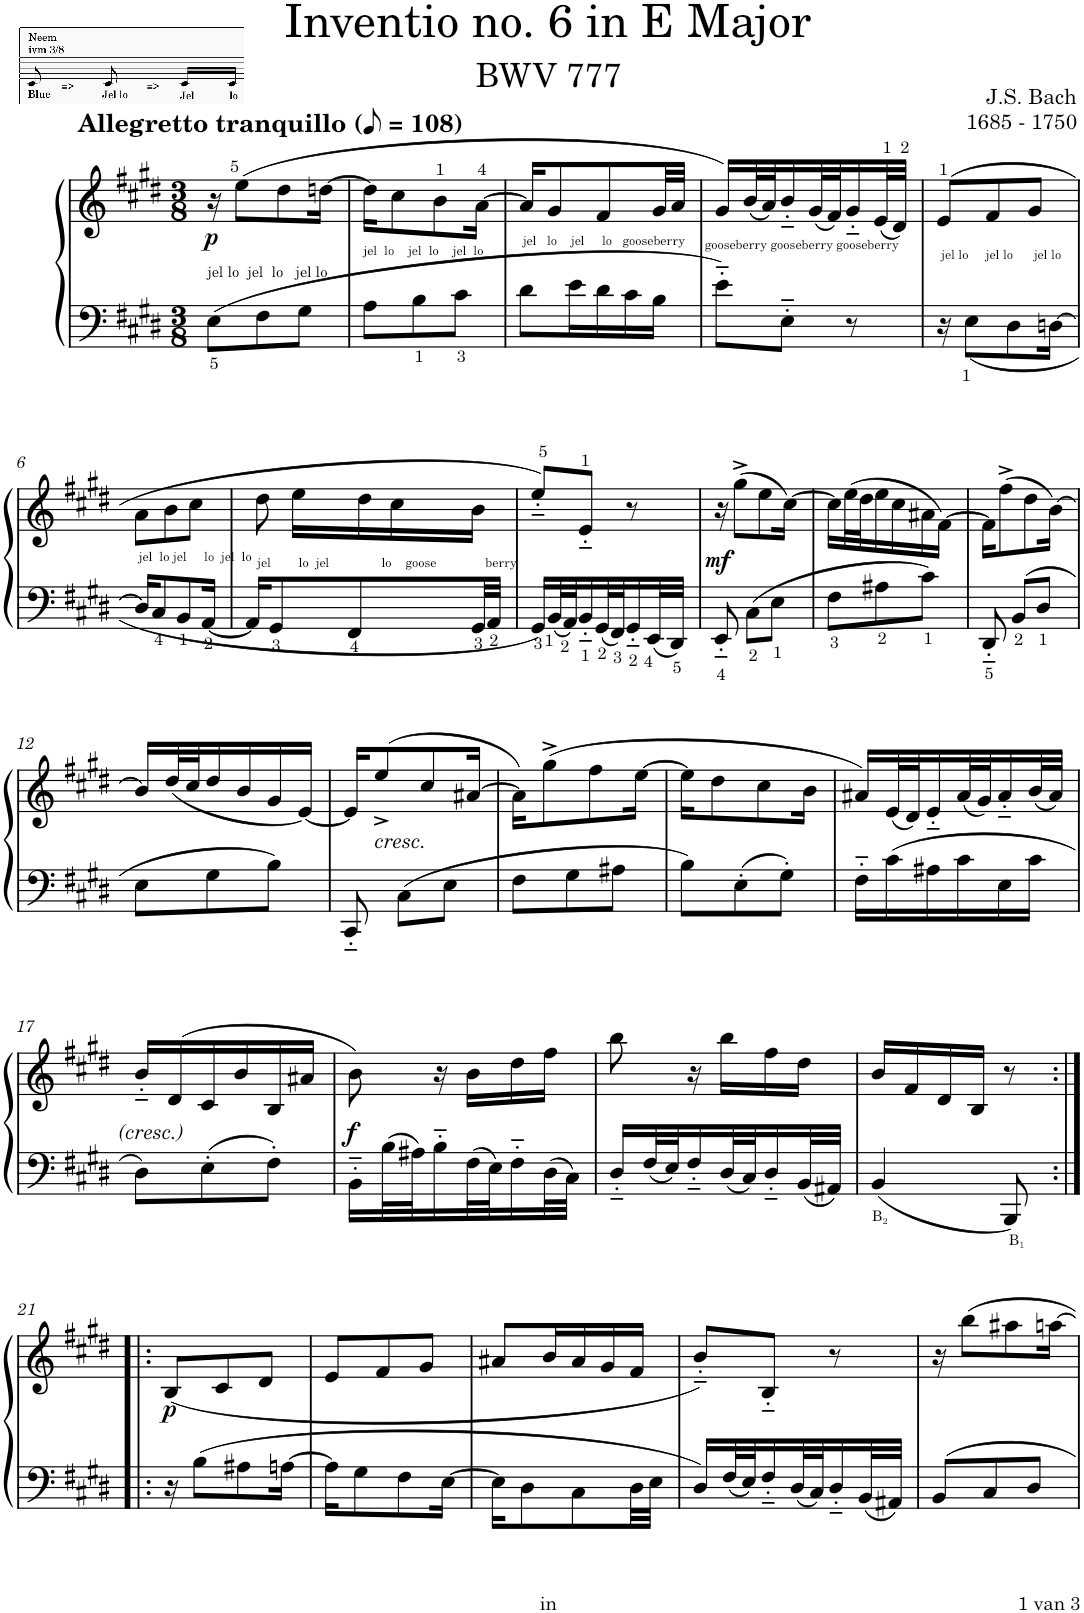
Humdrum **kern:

**kern	**kern	**dynam
*part1	*part1	*part1
*staff2	*staff1	*staff1/2
*I"Piano solo	*	*
*I'Pno. solo	*	*
*clefF4	*clefG2	*
*k[f#c#g#d#]	*k[f#c#g#d#]	*
*M3/8	*M3/8	*
*MM54	*MM54	*
=1	=1	=1
!	!LO:TX:a:B:t=Allegretto tranquillo	!
!LO:TX:a:t=jel lo  jel  lo   jel lo	!	!
!	!	!LO:DY:b
8E\L	16r	p
.	(8ee\L	.
8F#\	.	.
.	8dd#\	.
8G#\J	.	.
.	[16ddn\Jk	.
=2	=2	=2
!LO:TX:a:t=jel  lo    jel  lo    jel  lo	!	!
8A\L	16dd\KL]	.
.	8cc#\	.
8B\	.	.
.	8b\	.
8c#\J	.	.
.	[16a\Jk	.
=3	=3	=3
!LO:TX:a:t=jel   lo    jel     lo   gooseberry	!	!
8d#\L	16a/KL]	.
.	8g#/	.
16e\L	.	.
16d#\	8f#/	.
16c#\	.	.
16B\JJ	32g#/LL	.
.	32a/JJJ	.
=4	=4	=4
!	!LO:TX:b:t=gooseberry gooseberry gooseberry	!
8e'~\L	16g#/LL)	.
.	(32b/L	.
.	32a/J)	.
8E'~\J	16b'~/	.
.	(32g#/L	.
.	32f#/J)	.
8r	16g#'~/	.
.	(32e/L	.
.	32d#/JJJ)	.
=5	=5	=5
!	!LO:TX:b:t=jel lo     jel lo      jel lo	!
16r	(>8e/L	.
8E\L	.	.
.	8f#/	.
8D#\	.	.
.	8g#/J	.
[16Dn\Jk	.	.
!!LO:LB:g=z
=6	=6	=6
!LO:TX:a:t=jel  lo jel     lo  jel  lo	!	!
16D/KL]	8a\L	.
8C#/	.	.
.	8b\	.
8BB/	.	.
.	8cc#\J	.
[16AA/Jk	.	.
=7	=7	=7
!	!LO:TX:b:t=jel        lo  jel               lo    goose              berry	!
16AA/KL]	8dd#\	.
8GG#/	.	.
.	16ee\LL	.
8FF#/	16dd#\	.
.	16cc#\	.
32GG#/LL	16b\JJ	.
32AA/JJJ	.	.
=8	=8	=8
16GG#/LL	8ee'~/L)	.
32BB/L	.	.
32AA/J	.	.
16BB'~/	8e'~/J	.
32GG#/L	.	.
32FF#/J	.	.
16GG#'~/	8r	.
32EE/L	.	.
32DD#/JJJ	.	.
=9	=9	=9
!	!	!LO:DY:b
8EE'~/	16r	mf
.	(8gg#^\L	.
8C#\L	.	.
.	8ee\	.
8E\J	.	.
.	[16cc#\Jk)	.
=10	=10	=10
8F#\L	16cc#\LL]	.
.	(32ee\L	.
.	32dd#\J	.
8A#X\	16ee\	.
.	16cc#\	.
8c#\J	16a#X\	.
.	[16f#\JJ)	.
=11	=11	=11
8DD#'~/	16f#\KL]	.
.	(8ff#^\	.
8BB/L	.	.
.	8dd#\	.
8D#/J	.	.
.	[16b\Jk)	.
!!LO:LB:g=z
=12	=12	=12
8E\L	16b/LL]	.
.	(32dd#/L	.
.	32cc#/J	.
8G#\	16dd#/	.
.	16b/	.
8B\J	16g#/	.
.	[16e/JJ)	.
=13	=13	=13
8CC#'~/	16e/KL]	.
!	!LO:TX:b:i:t=cresc.	!
.	(>8ee^/	.
8C#\L	.	.
.	8cc#/	.
8E\J	.	.
.	[16a#X/Jk	.
=14	=14	=14
8F#\L	16a#\KL])	.
.	(8gg#^\	.
8G#\	.	.
.	8ff#\	.
8A#X\J	.	.
.	[16ee\Jk	.
=15	=15	=15
8B\L	16ee\KL]	.
.	8dd#\	.
8E'\	.	.
.	8cc#\	.
8G#'\J	.	.
.	16b\Jk	.
=16	=16	=16
16F#'~\LL	16a#X/LL)	.
16c#\	(32e/L	.
.	32d#/J)	.
16A#X\	16e'~/	.
16c#\	(32a#/L	.
.	32g#/J)	.
16E\	16a#'~/	.
16c#\JJ	(32b/L	.
.	32a#/JJJ)	.
!!LO:LB:g=z
=17	=17	=17
8D#\L	16b'~/LL	.
.	(16d#/	.
8E'\	16c#/	.
.	16b/	.
8F#'\J	16B/	.
.	16a#X/JJ	.
=18	=18	=18
!	!	!LO:DY:b
16BB'~\LL	8b\)	f
32B\L	.	.
32A#X\J	.	.
16B'~\	16r	.
32F#\L	16b\LL	.
32E\J	.	.
16F#'~\	16dd#\	.
32D#\L	16ff#\JJ	.
32C#\JJJ	.	.
=19	=19	=19
16D#'~/LL	8bb\	.
32F#/L	.	.
32E/J	.	.
16F#'~/	16r	.
32D#/L	16bb\LL	.
32C#/J	.	.
16D#'~/	16ff#\	.
32BB/L	16dd#\JJ	.
32AA#X/JJJ	.	.
=20	=20	=20
!LO:TX:b:t=B	!	!
!LO:TX:b:t=2	!	!
4BB/	16b/LL	.
.	16f#/	.
.	16d#/	.
.	16B/JJ	.
!LO:TX:b:t=B	!	!
!LO:TX:b:t=1	!	!
8BBB/	8r	.
!!LO:LB:g=z
=21:|!|:	=21:|!|:	=21:|!|:
!	!	!LO:DY:b
16r	(8B/L	p
8B\L	.	.
.	8c#/	.
8A#X\	.	.
.	8d#/J	.
[16An\Jk	.	.
=22	=22	=22
16A\KL]	8e/L	.
8G#\	.	.
.	8f#/	.
8F#\	.	.
.	8g#/J	.
[16E\Jk	.	.
=23	=23	=23
16E\KL]	8a#X/L	.
8D#\	.	.
.	16b/L	.
8C#\	16a#/	.
.	16g#/	.
32D#\LL	16f#/JJ	.
32E\JJJ	.	.
=24	=24	=24
16D#/LL	8b'~/L)	.
32F#/L	.	.
32E/J	.	.
16F#'~/	8B'~/J	.
32D#/L	.	.
32C#/J	.	.
16D#'~/	8r	.
32BB/L	.	.
32AA#X/JJJ	.	.
=25	=25	=25
8BB/L	16r	.
.	8bb\L	.
8C#/	.	.
.	8aa#X\	.
8D#/J	.	.
.	[16aan\Jk	.
=	=	=
*-	*-	*-
